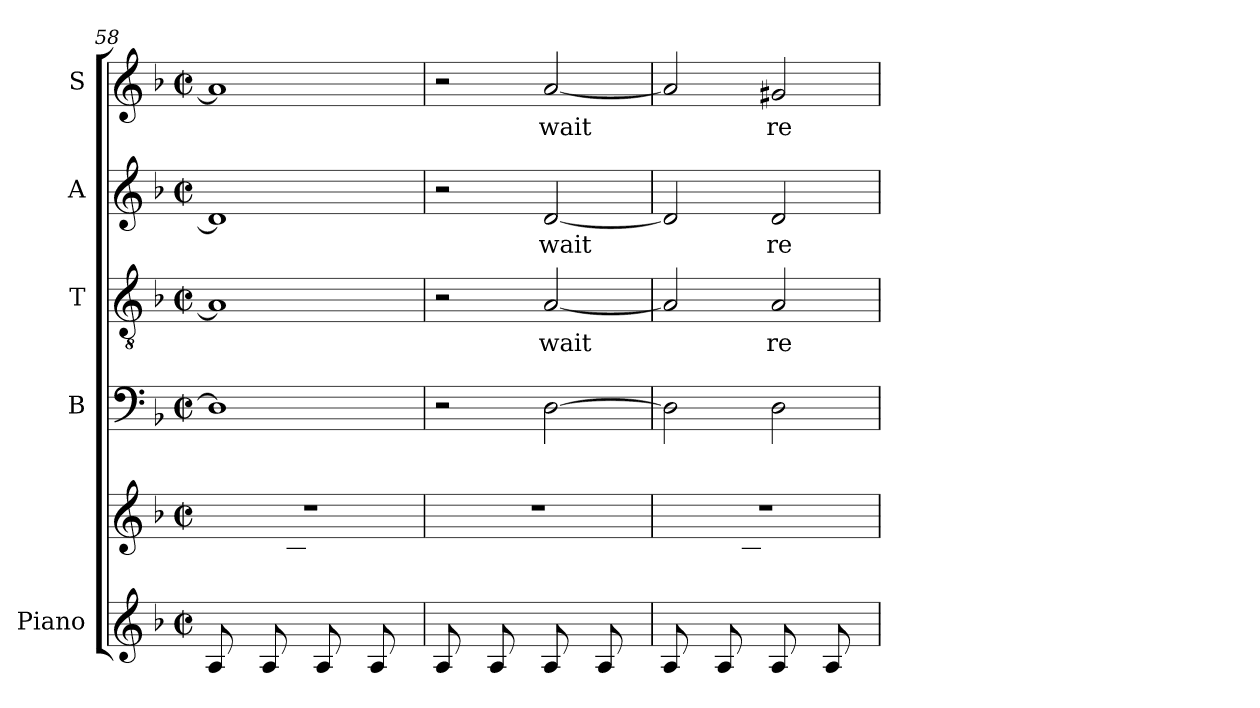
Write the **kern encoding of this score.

**kern	**kern	**kern	**text	**text	**kern	**text	**kern	**text	**kern	**text
*part5	*part5	*part4	*part4	*part4	*part3	*part3	*part2	*part2	*part1	*part1
*staff6	*staff5	*staff4	*staff4	*staff4	*staff3	*staff3	*staff2	*staff2	*staff1	*staff1
*I"Piano	*	*I"B	*	*	*I"T	*	*I"A	*	*I"S	*
*clefG2	*clefG2	*clefF4	*	*	*clefGv2	*	*clefG2	*	*clefG2	*
*k[b-]	*k[b-]	*k[b-]	*	*	*k[b-]	*	*k[b-]	*	*k[b-]	*
*F:	*F:	*F:	*	*	*F:	*	*F:	*	*F:	*
*M2/2	*M2/2	*M2/2	*	*	*M2/2	*	*M2/2	*	*M2/2	*
*met(c|)	*met(c|)	*met(c|)	*	*	*met(c|)	*	*met(c|)	*	*met(c|)	*
=58	=58	=58	=58	=58	=58	=58	=58	=58	=58	=58
*	*^	*	*	*	*	*	*	*	*	*
8A/L	1r	8ryy	1D]	.	.	1A]	.	1d]	.	1a]	.
8ryy	.	8d\	.	.	.	.	.	.	.	.	.
8A/	.	8ryy	.	.	.	.	.	.	.	.	.
8ryy	.	8c\J	.	.	.	.	.	.	.	.	.
8A/L	.	8ryy	.	.	.	.	.	.	.	.	.
8ryy	.	8d\	.	.	.	.	.	.	.	.	.
8A/	.	8ryy	.	.	.	.	.	.	.	.	.
8ryy	.	8f\J	.	.	.	.	.	.	.	.	.
=59	=59	=59	=59	=59	=59	=59	=59	=59	=59	=59	=59
8A/L	1r	8ryy	2r	.	.	2r	.	2r	.	2r	.
8ryy	.	8d\J	.	.	.	.	.	.	.	.	.
8A/L	.	8ryy	.	.	.	.	.	.	.	.	.
8ryy	.	8d\J	.	.	.	.	.	.	.	.	.
!	!	!	!	!	!LO:LY:b	!	!LO:LY:b	!	!LO:LY:b	!	!LO:LY:b
8A/L	.	8ryy	[>2D\	.	.	[<2A/	wait	[<2d/	wait	[<2a/	wait
8ryy	.	8d\J	.	.	.	.	.	.	.	.	.
8A/L	.	8ryy	.	.	.	.	.	.	.	.	.
8ryy	.	8d\J	.	.	.	.	.	.	.	.	.
=60	=60	=60	=60	=60	=60	=60	=60	=60	=60	=60	=60
8A/L	1r	8ryy	2D\]	.	.	2A/]	.	2d/]	.	2a/]	.
8ryy	.	8d\	.	.	.	.	.	.	.	.	.
8A/	.	8ryy	.	.	.	.	.	.	.	.	.
8ryy	.	8c\J	.	.	.	.	.	.	.	.	.
!	!	!	!	!	!LO:LY:b	!	!LO:LY:b	!	!LO:LY:b	!	!LO:LY:b
8A/L	.	8ryy	2D\	.	.	2A/	re-	2d/	re-	2g#X/	re-
8ryy	.	8d\	.	.	.	.	.	.	.	.	.
8A/	.	8ryy	.	.	.	.	.	.	.	.	.
8ryy	.	8f\J	.	.	.	.	.	.	.	.	.
*	*v	*v	*	*	*	*	*	*	*	*	*
=	=	=	=	=	=	=	=	=	=	=
*-	*-	*-	*-	*-	*-	*-	*-	*-	*-	*-
